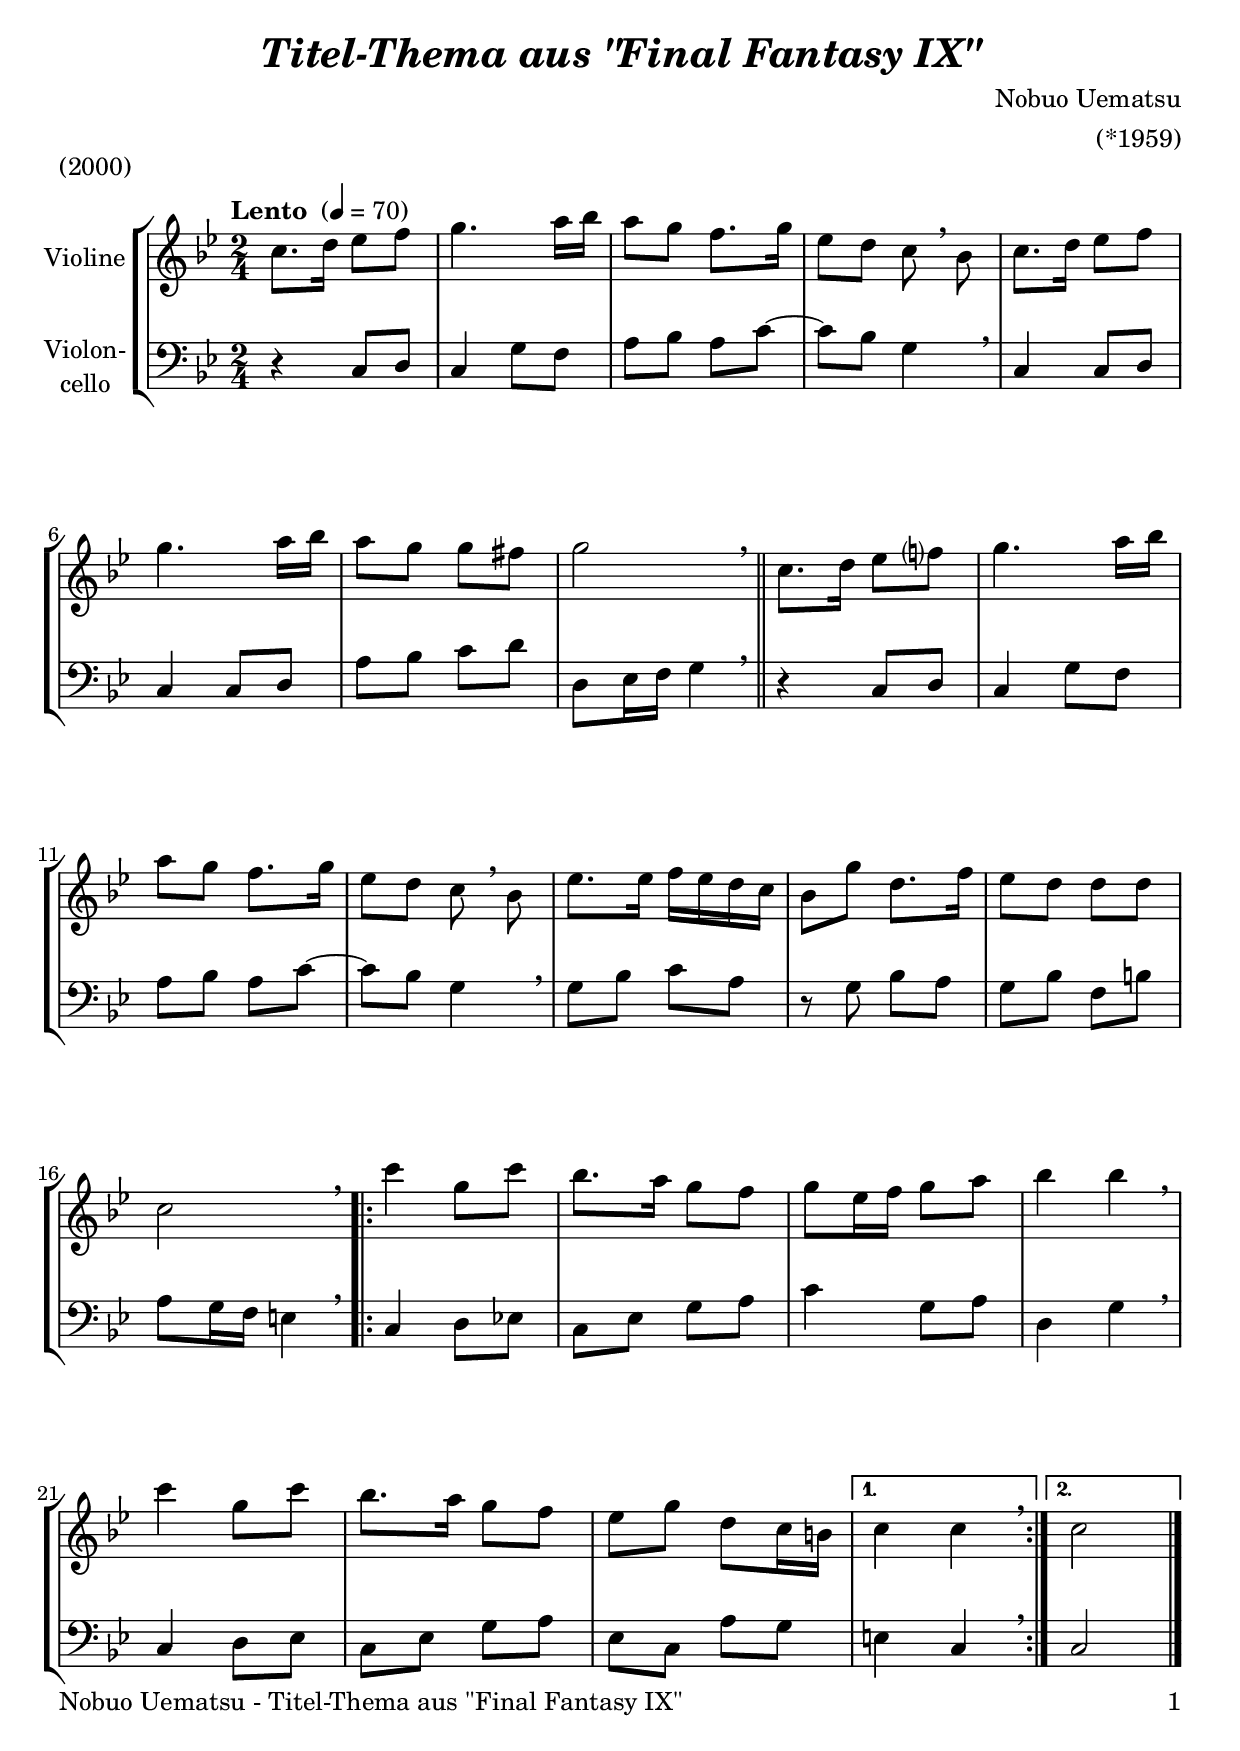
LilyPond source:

\version "2.18.2"
\include "deutsch.ly"
  
#(set-global-staff-size 22)

\header {
  title     = \markup \bold \italic "Titel-Thema aus \"Final Fantasy IX\""
  composer  = "Nobuo Uematsu"
  arranger  = "(*1959)"
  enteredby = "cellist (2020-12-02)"
  piece     = "(2000)"
}

voiceconsts = {
  \key d \major
  \time 2/4
  \clef "treble"
  \numericTimeSignature
  % Set default beaming for all staves
%  \set Timing.beamExceptions = #'()
%  \set Timing.baseMoment     = #(ly:make-moment 1 2)
%  \set Timing.beatStructure  = #'(1)
  \tempo "Lento " 4=70
}

mivl = "violin"
%mivl = "pizzicato strings"
miba = "cello"

va = \relative c'' {
  \voiceconsts

  e8. fis16 g8 a
  h4. cis16 d
  cis8 h a8. h16
  g8 fis e \breathe d
  e8. fis16 g8 a
  h4. cis16 d
  cis8 h h ais
  h2 \breathe \bar "||"
  
  e,8. fis16 g8 a?
  h4. cis16 d
  cis8 h a8. h16
  g8 fis e \breathe d
  g8. g16 a g fis e
  d8 h' fis8. a16
  g8 fis fis fis
  e2 \breathe
  
  \repeat volta 2 {
    e'4 h8 e
    d8. cis16 h8 a
    h g16 a h8 cis
    d4 d \breathe
    e h8 e
    d8. cis16 h8 a
    g h fis e16 dis
  }
  \alternative {
    { e4 e \breathe }
    { e2 }
  } \bar "|."
}

vb = \relative c {
  \voiceconsts
  \clef "bass"

  r4 e8 fis
  e4 h'8 a
  cis d cis e~
  e d h4 \breathe
  e, e8 fis
  e4 e8 fis
  cis' d e fis
  fis, g16 a h4 \breathe \bar "||"

  r e,8 fis
  e4 h'8 a
  cis d cis e~
  e d h4 \breathe
  h8 d e cis
  r h d cis
  h d a dis
  cis h16 a gis4 \breathe
  
  \repeat volta 2 {
    e fis8 g!
    e g h cis
    e4 h8 cis
    fis,4 h \breathe
    e, fis8 g
    e g h cis
    g e cis' h
  }
  \alternative {
    { gis4 e \breathe }
    { e2 }
  } \bar "|."
}


music = \new StaffGroup <<
      \new Staff {
	\set Staff.midiInstrument = \mivl
	\set Staff.instrumentName = \markup \center-column { "Violine" }
	\transpose d b, { \va }
      }

      \new Staff {
	\set Staff.midiInstrument = \miba
	\set Staff.instrumentName = \markup \center-column { "Violon-" "cello" }
	\transpose d b, { \vb }
      }
>>

\book {
   \paper {
    print-page-number = ##t
    print-first-page-number = ##t
    ragged-last-bottom = ##f
    oddHeaderMarkup = \markup \null
    evenHeaderMarkup = \markup \null
    oddFooterMarkup = \markup {
      \fill-line {
        \on-the-fly #print-page-number-check-first
        "Nobuo Uematsu - Titel-Thema aus \"Final Fantasy IX\"" \fromproperty #'page:page-number-string
      }
    }
    evenFooterMarkup = \oddFooterMarkup
  } \score {
    \music
    \layout {}
  }

  \score {
    \unfoldRepeats \music

    \midi {
      \context {
        \Score
      }
    }
  }
}